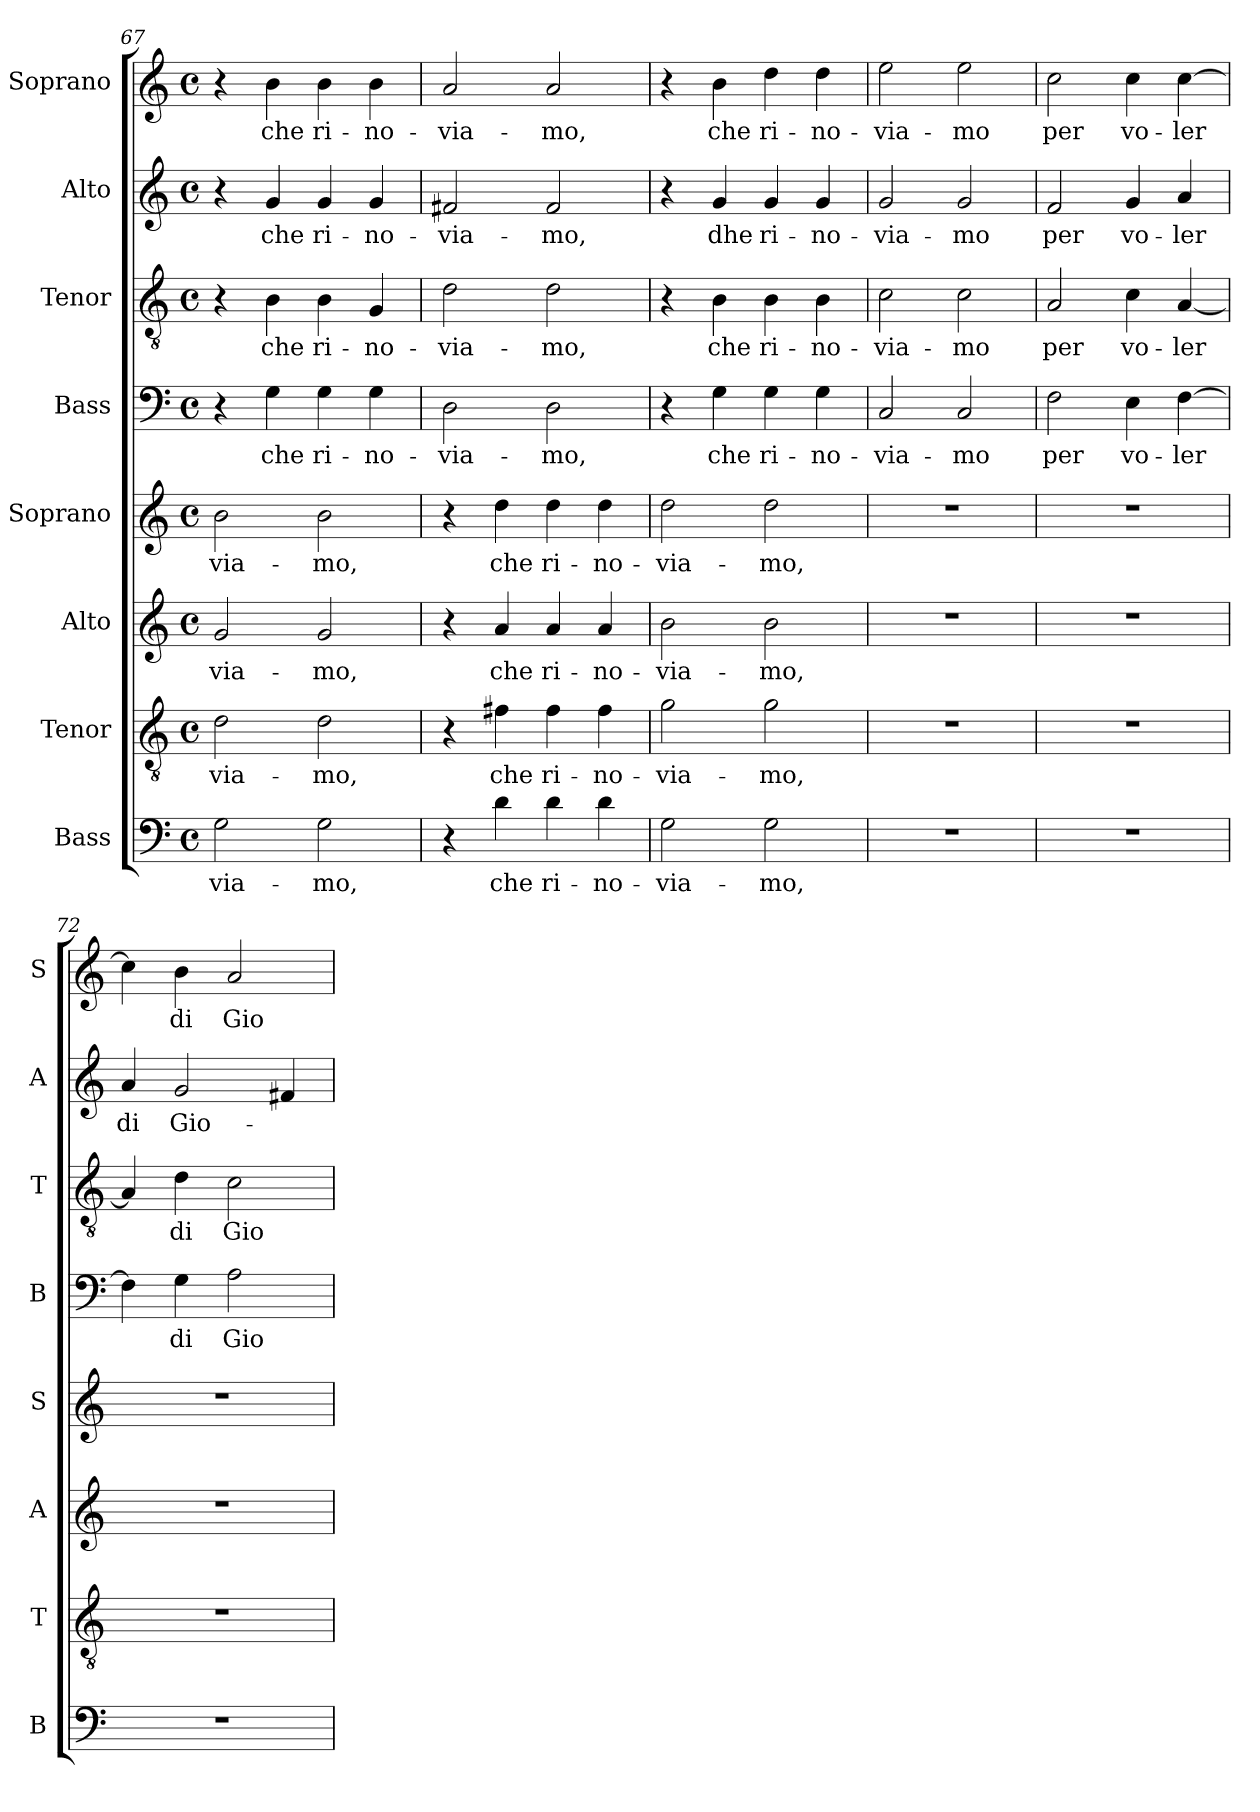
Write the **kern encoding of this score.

**kern	**text	**kern	**text	**kern	**text	**kern	**text	**kern	**text	**kern	**text	**kern	**text	**kern	**text
*part8	*part8	*part7	*part7	*part6	*part6	*part5	*part5	*part4	*part4	*part3	*part3	*part2	*part2	*part1	*part1
*staff8	*staff8	*staff7	*staff7	*staff6	*staff6	*staff5	*staff5	*staff4	*staff4	*staff3	*staff3	*staff2	*staff2	*staff1	*staff1
*I"Bass	*	*I"Tenor	*	*I"Alto	*	*I"Soprano	*	*I"Bass	*	*I"Tenor	*	*I"Alto	*	*I"Soprano	*
*I'B	*	*I'T	*	*I'A	*	*I'S	*	*I'B	*	*I'T	*	*I'A	*	*I'S	*
!!LO:LB:g=z
*clefF4	*	*clefGv2	*	*clefG2	*	*clefG2	*	*clefF4	*	*clefGv2	*	*clefG2	*	*clefG2	*
*k[]	*	*k[]	*	*k[]	*	*k[]	*	*k[]	*	*k[]	*	*k[]	*	*k[]	*
*C:	*	*C:	*	*C:	*	*C:	*	*C:	*	*C:	*	*C:	*	*C:	*
*M4/4	*	*M4/4	*	*M4/4	*	*M4/4	*	*M4/4	*	*M4/4	*	*M4/4	*	*M4/4	*
*met(c)	*	*met(c)	*	*met(c)	*	*met(c)	*	*met(c)	*	*met(c)	*	*met(c)	*	*met(c)	*
=67	=67	=67	=67	=67	=67	=67	=67	=67	=67	=67	=67	=67	=67	=67	=67
!	!LO:LY:b	!	!LO:LY:b	!	!LO:LY:b	!	!LO:LY:b	!	!	!	!	!	!	!	!
2G\	-via-	2d\	-via-	2g/	-via-	2b\	-via-	4r	.	4r	.	4r	.	4r	.
!	!	!	!	!	!	!	!	!	!LO:LY:b	!	!LO:LY:b	!	!LO:LY:b	!	!LO:LY:b
.	.	.	.	.	.	.	.	4G\	che	4B\	che	4g/	che	4b\	che
!	!LO:LY:b	!	!LO:LY:b	!	!LO:LY:b	!	!LO:LY:b	!	!LO:LY:b	!	!LO:LY:b	!	!LO:LY:b	!	!LO:LY:b
2G\	-mo,	2d\	-mo,	2g/	-mo,	2b\	-mo,	4G\	ri-	4B\	ri-	4g/	ri-	4b\	ri-
!	!	!	!	!	!	!	!	!	!LO:LY:b	!	!LO:LY:b	!	!LO:LY:b	!	!LO:LY:b
.	.	.	.	.	.	.	.	4G\	-no-	4G/	-no-	4g/	-no-	4b\	-no-
=68	=68	=68	=68	=68	=68	=68	=68	=68	=68	=68	=68	=68	=68	=68	=68
!	!	!	!	!	!	!	!	!	!LO:LY:b	!	!LO:LY:b	!	!LO:LY:b	!	!LO:LY:b
4r	.	4r	.	4r	.	4r	.	2D\	-via-	2d\	-via-	2f#X/	-via-	2a/	-via-
!	!LO:LY:b	!	!LO:LY:b	!	!LO:LY:b	!	!LO:LY:b	!	!	!	!	!	!	!	!
4d\	che	4f#X\	che	4a/	che	4dd\	che	.	.	.	.	.	.	.	.
!	!LO:LY:b	!	!LO:LY:b	!	!LO:LY:b	!	!LO:LY:b	!	!LO:LY:b	!	!LO:LY:b	!	!LO:LY:b	!	!LO:LY:b
4d\	ri-	4f#\	ri-	4a/	ri-	4dd\	ri-	2D\	-mo,	2d\	-mo,	2f#/	-mo,	2a/	-mo,
!	!LO:LY:b	!	!LO:LY:b	!	!LO:LY:b	!	!LO:LY:b	!	!	!	!	!	!	!	!
4d\	-no-	4f#\	-no-	4a/	-no-	4dd\	-no-	.	.	.	.	.	.	.	.
=69	=69	=69	=69	=69	=69	=69	=69	=69	=69	=69	=69	=69	=69	=69	=69
!	!LO:LY:b	!	!LO:LY:b	!	!LO:LY:b	!	!LO:LY:b	!	!	!	!	!	!	!	!
2G\	-via-	2g\	-via-	2b\	-via-	2dd\	-via-	4r	.	4r	.	4r	.	4r	.
!	!	!	!	!	!	!	!	!	!LO:LY:b	!	!LO:LY:b	!	!LO:LY:b	!	!LO:LY:b
.	.	.	.	.	.	.	.	4G\	che	4B\	che	4g/	dhe	4b\	che
!	!LO:LY:b	!	!LO:LY:b	!	!LO:LY:b	!	!LO:LY:b	!	!LO:LY:b	!	!LO:LY:b	!	!LO:LY:b	!	!LO:LY:b
2G\	-mo,	2g\	-mo,	2b\	-mo,	2dd\	-mo,	4G\	ri-	4B\	ri-	4g/	ri-	4dd\	ri-
!	!	!	!	!	!	!	!	!	!LO:LY:b	!	!LO:LY:b	!	!LO:LY:b	!	!LO:LY:b
.	.	.	.	.	.	.	.	4G\	-no-	4B\	-no-	4g/	-no-	4dd\	-no-
=70	=70	=70	=70	=70	=70	=70	=70	=70	=70	=70	=70	=70	=70	=70	=70
!	!	!	!	!	!	!	!	!	!LO:LY:b	!	!LO:LY:b	!	!LO:LY:b	!	!LO:LY:b
1r	.	1r	.	1r	.	1r	.	2C/	-via-	2c\	-via-	2g/	-via-	2ee\	-via-
!	!	!	!	!	!	!	!	!	!LO:LY:b	!	!LO:LY:b	!	!LO:LY:b	!	!LO:LY:b
.	.	.	.	.	.	.	.	2C/	-mo	2c\	-mo	2g/	-mo	2ee\	-mo
=71	=71	=71	=71	=71	=71	=71	=71	=71	=71	=71	=71	=71	=71	=71	=71
!	!	!	!	!	!	!	!	!	!LO:LY:b	!	!LO:LY:b	!	!LO:LY:b	!	!LO:LY:b
1r	.	1r	.	1r	.	1r	.	2F\	per	2A/	per	2f/	per	2cc\	per
!	!	!	!	!	!	!	!	!	!LO:LY:b	!	!LO:LY:b	!	!LO:LY:b	!	!LO:LY:b
.	.	.	.	.	.	.	.	4E\	vo-	4c\	vo-	4g/	vo-	4cc\	vo-
!	!	!	!	!	!	!	!	!	!LO:LY:b	!	!LO:LY:b	!	!LO:LY:b	!	!LO:LY:b
.	.	.	.	.	.	.	.	[4F\	-ler	[4A/	-ler	4a/	-ler	[4cc\	-ler
=72	=72	=72	=72	=72	=72	=72	=72	=72	=72	=72	=72	=72	=72	=72	=72
!	!	!	!	!	!	!	!	!	!	!	!	!	!LO:LY:b	!	!
1r	.	1r	.	1r	.	1r	.	4F\]	.	4A/]	.	4a/	di	4cc\]	.
!	!	!	!	!	!	!	!	!	!LO:LY:b	!	!LO:LY:b	!	!LO:LY:b	!	!LO:LY:b
.	.	.	.	.	.	.	.	4G\	di	4d\	di	2g/	Gio-	4b\	di
!	!	!	!	!	!	!	!	!	!LO:LY:b	!	!LO:LY:b	!	!	!	!LO:LY:b
.	.	.	.	.	.	.	.	2A\	Gio-	2c\	Gio-	.	.	2a/	Gio-
.	.	.	.	.	.	.	.	.	.	.	.	4f#X/	.	.	.
=	=	=	=	=	=	=	=	=	=	=	=	=	=	=	=
*-	*-	*-	*-	*-	*-	*-	*-	*-	*-	*-	*-	*-	*-	*-	*-
